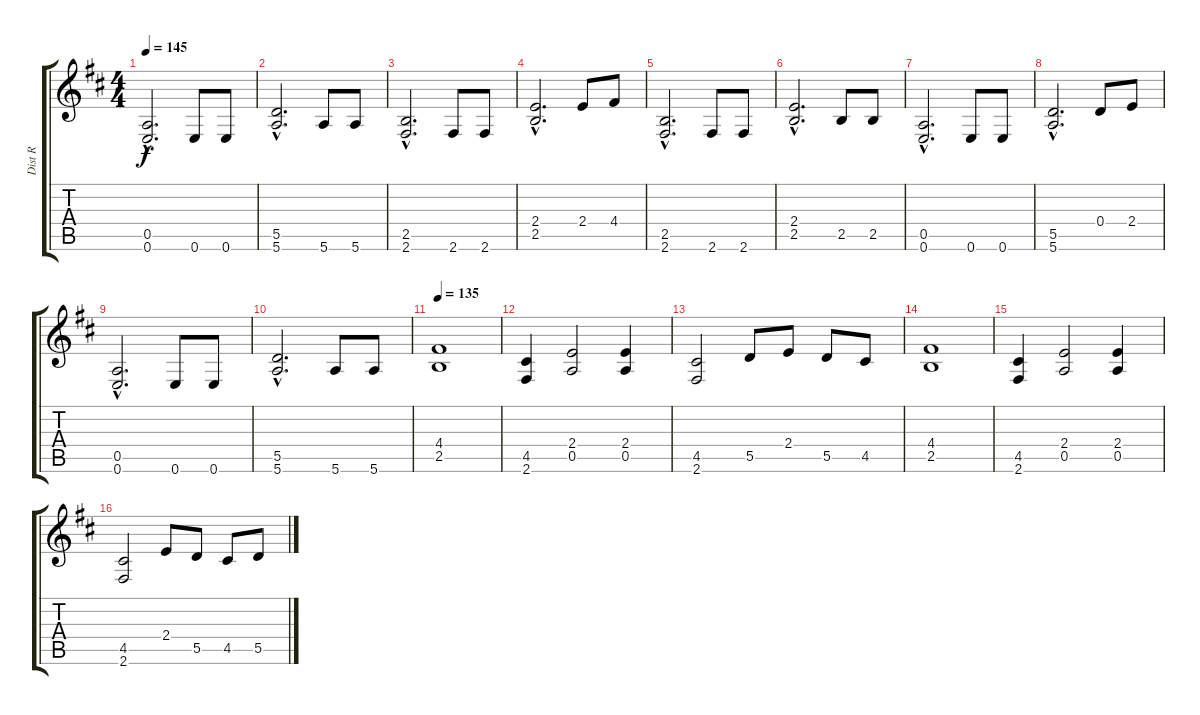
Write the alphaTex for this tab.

\track ("Dist R" "Dist R") {instrument distortionguitar}
\staff {score tabs}
\tuning (E4 B3 G3 D3 A2 E2) {hide}
\ts (4 4)
\tempo 145
\clef g2
\ks d
(0.5{hac} 0.6{hac}).2{d dy f} 0.6.8 0.6.8 |
(5.5{hac} 5.6{hac}).2{d} 5.6.8 5.6.8 |
(2.5{hac} 2.6{hac}).2{d} 2.6.8 2.6.8 |
(2.4{hac} 2.5{hac}).2{d} 2.4.8 4.4.8 |
(2.5{hac} 2.6{hac}).2{d} 2.6.8 2.6.8 |
(2.4{hac} 2.5{hac}).2{d} 2.5.8 2.5.8 |
(0.5{hac} 0.6{hac}).2{d} 0.6.8 0.6.8 |
(5.5{hac} 5.6{hac}).2{d} 0.4.8 2.4.8 |
(0.5{hac} 0.6{hac}).2{d} 0.6.8 0.6.8 |
(5.5{hac} 5.6{hac}).2{d} 5.6.8 5.6.8 |
\tempo 135
(4.4 2.5).1 |
(4.5 2.6).4 (2.4 0.5).2 (2.4 0.5).4 |
(4.5 2.6).2 5.5.8 2.4.8 5.5.8 4.5.8 |
(4.4 2.5).1 |
(4.5 2.6).4 (2.4 0.5).2 (2.4 0.5).4 |
(4.5 2.6).2 2.4.8 5.5.8 4.5.8 5.5.8
